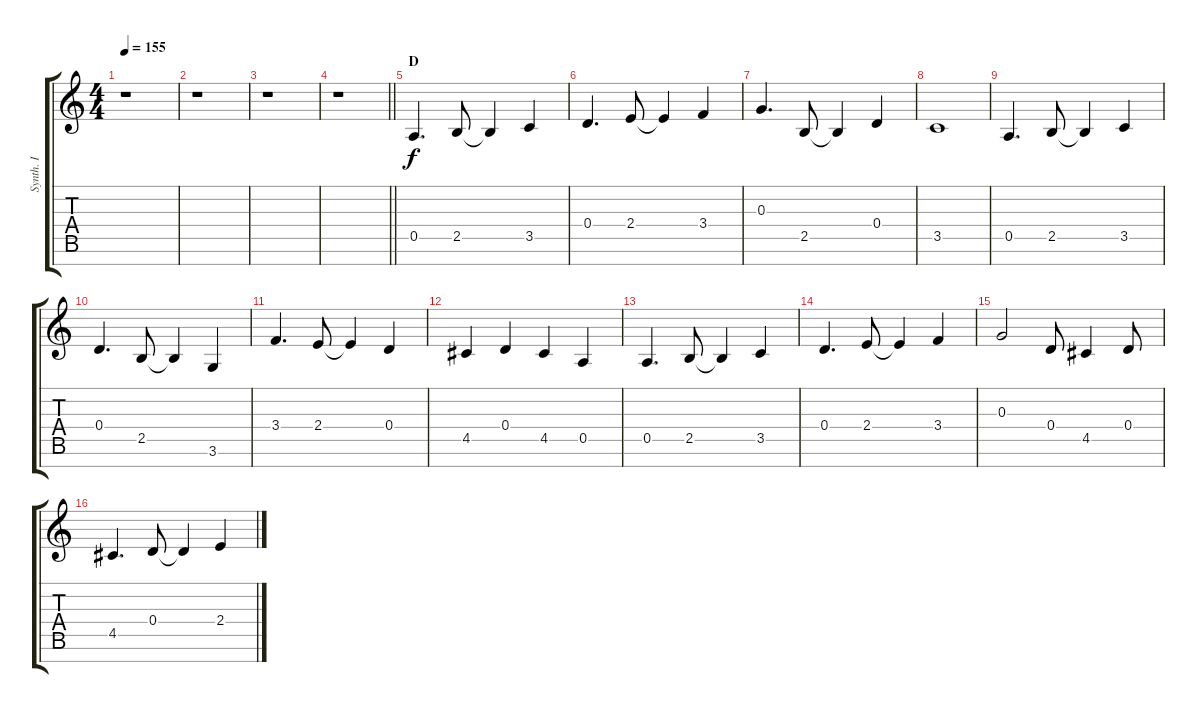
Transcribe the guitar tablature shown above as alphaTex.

\track ("Synth. I" "Synth. I") {instrument fx5brightness}
\staff {score tabs}
\tuning (E5 B4 G4 D4 A3 E3 B2) {hide}
\ts (4 4)
\tempo 155
\clef g2
\ks c
r.1{dy f} |
r.1 |
r.1 |
\barLineRight lightlight
r.1 |
\section ("" "D")
0.5.4{d} 2.5.8 2.5{t}.4 3.5.4 |
0.4.4{d} 2.4.8 2.4{t}.4 3.4.4 |
0.3.4{d} 2.5.8 2.5{t}.4 0.4.4 |
3.5.1 |
0.5.4{d} 2.5.8 2.5{t}.4 3.5.4 |
0.4.4{d} 2.5.8 2.5{t}.4 3.6.4 |
3.4.4{d} 2.4.8 2.4{t}.4 0.4.4 |
4.5.4 0.4.4 4.5.4 0.5.4 |
0.5.4{d} 2.5.8 2.5{t}.4 3.5.4 |
0.4.4{d} 2.4.8 2.4{t}.4 3.4.4 |
0.3.2 0.4.8 4.5.4 0.4.8 |
4.5.4{d} 0.4.8 0.4{t}.4 2.4.4
